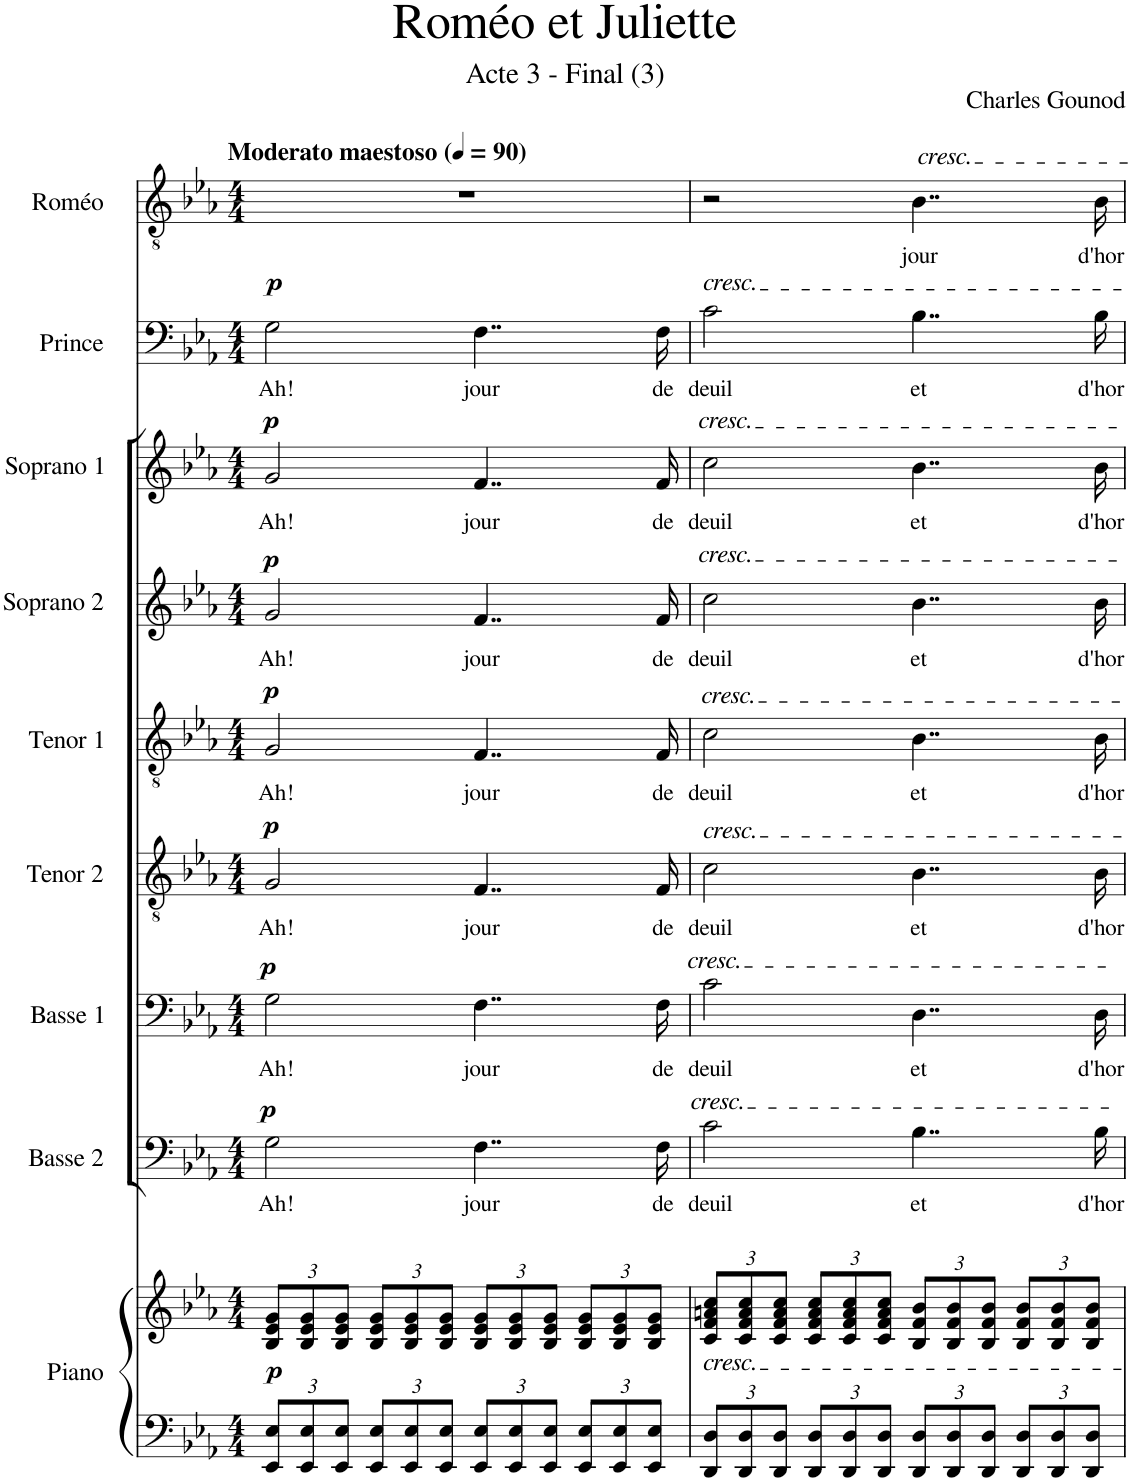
**kern	**kern	**dynam	**kern	**text	**dynam	**kern	**text	**dynam	**kern	**text	**dynam	**kern	**text	**dynam	**kern	**text	**dynam	**kern	**text	**dynam	**kern	**text	**dynam	**kern	**text
*part9	*part9	*part9	*part8	*part8	*part8	*part7	*part7	*part7	*part6	*part6	*part6	*part5	*part5	*part5	*part4	*part4	*part4	*part3	*part3	*part3	*part2	*part2	*part2	*part1	*part1
*staff10	*staff9	*staff9/10	*staff8	*staff8	*staff8	*staff7	*staff7	*staff7	*staff6	*staff6	*staff6	*staff5	*staff5	*staff5	*staff4	*staff4	*staff4	*staff3	*staff3	*staff3	*staff2	*staff2	*staff2	*staff1	*staff1
*I"Piano	*	*	*I"Basse 2	*	*	*I"Basse 1	*	*	*I"Tenor 2	*	*	*I"Tenor 1	*	*	*I"Soprano 2	*	*	*I"Soprano 1	*	*	*I"Prince	*	*	*I"Roméo	*
*I'Pno.	*	*	*I'B2	*	*	*I'B1	*	*	*I'T2	*	*	*I'T1	*	*	*I'S2	*	*	*I'S1	*	*	*I'Pr.	*	*	*I'R.	*
*clefF4	*clefG2	*	*clefF4	*	*	*clefF4	*	*	*clefGv2	*	*	*clefGv2	*	*	*clefG2	*	*	*clefG2	*	*	*clefF4	*	*	*clefGv2	*
*k[b-e-a-]	*k[b-e-a-]	*	*k[b-e-a-]	*	*	*k[b-e-a-]	*	*	*k[b-e-a-]	*	*	*k[b-e-a-]	*	*	*k[b-e-a-]	*	*	*k[b-e-a-]	*	*	*k[b-e-a-]	*	*	*k[b-e-a-]	*
*M4/4	*M4/4	*	*M4/4	*	*	*M4/4	*	*	*M4/4	*	*	*M4/4	*	*	*M4/4	*	*	*M4/4	*	*	*M4/4	*	*	*M4/4	*
*MM90	*MM90	*	*MM90	*	*	*MM90	*	*	*MM90	*	*	*MM90	*	*	*MM90	*	*	*MM90	*	*	*MM90	*	*	*MM90	*
*Xbrackettup	*Xbrackettup	*	*	*	*	*	*	*	*	*	*	*	*	*	*	*	*	*	*	*	*	*	*	*	*
=1	=1	=1	=1	=1	=1	=1	=1	=1	=1	=1	=1	=1	=1	=1	=1	=1	=1	=1	=1	=1	=1	=1	=1	=1	=1
!	!	!	!	!	!	!	!	!	!	!	!	!	!	!	!	!	!	!	!	!	!	!	!	!LO:TX:a:B:t=Moderato maestoso	!
!	!	!LO:DY:b	!	!LO:LY:b	!LO:DY:a	!	!LO:LY:b	!LO:DY:a	!	!LO:LY:b	!LO:DY:a	!	!LO:LY:b	!LO:DY:a	!	!LO:LY:b	!LO:DY:a	!	!LO:LY:b	!LO:DY:a	!	!LO:LY:b	!LO:DY:a	!	!
12EE-/ 12E-/L	12B-/ 12e-/ 12g/L	p	2G\	Ah!	p	2G\	Ah!	p	2G/	Ah!	p	2G/	Ah!	p	2g/	Ah!	p	2g/	Ah!	p	2G\	Ah!	p	1r	.
12EE-/ 12E-/	12B-/ 12e-/ 12g/	.	.	.	.	.	.	.	.	.	.	.	.	.	.	.	.	.	.	.	.	.	.	.	.
12EE-/ 12E-/J	12B-/ 12e-/ 12g/J	.	.	.	.	.	.	.	.	.	.	.	.	.	.	.	.	.	.	.	.	.	.	.	.
12EE-/ 12E-/L	12B-/ 12e-/ 12g/L	.	.	.	.	.	.	.	.	.	.	.	.	.	.	.	.	.	.	.	.	.	.	.	.
12EE-/ 12E-/	12B-/ 12e-/ 12g/	.	.	.	.	.	.	.	.	.	.	.	.	.	.	.	.	.	.	.	.	.	.	.	.
12EE-/ 12E-/J	12B-/ 12e-/ 12g/J	.	.	.	.	.	.	.	.	.	.	.	.	.	.	.	.	.	.	.	.	.	.	.	.
!	!	!	!	!LO:LY:b	!	!	!LO:LY:b	!	!	!LO:LY:b	!	!	!LO:LY:b	!	!	!LO:LY:b	!	!	!LO:LY:b	!	!	!LO:LY:b	!	!	!
12EE-/ 12E-/L	12B-/ 12e-/ 12g/L	.	4..F\	jour	.	4..F\	jour	.	4..F/	jour	.	4..F/	jour	.	4..f/	jour	.	4..f/	jour	.	4..F\	jour	.	.	.
12EE-/ 12E-/	12B-/ 12e-/ 12g/	.	.	.	.	.	.	.	.	.	.	.	.	.	.	.	.	.	.	.	.	.	.	.	.
12EE-/ 12E-/J	12B-/ 12e-/ 12g/J	.	.	.	.	.	.	.	.	.	.	.	.	.	.	.	.	.	.	.	.	.	.	.	.
12EE-/ 12E-/L	12B-/ 12e-/ 12g/L	.	.	.	.	.	.	.	.	.	.	.	.	.	.	.	.	.	.	.	.	.	.	.	.
12EE-/ 12E-/	12B-/ 12e-/ 12g/	.	.	.	.	.	.	.	.	.	.	.	.	.	.	.	.	.	.	.	.	.	.	.	.
12EE-/ 12E-/J	12B-/ 12e-/ 12g/J	.	.	.	.	.	.	.	.	.	.	.	.	.	.	.	.	.	.	.	.	.	.	.	.
!	!	!	!	!LO:LY:b	!	!	!LO:LY:b	!	!	!LO:LY:b	!	!	!LO:LY:b	!	!	!LO:LY:b	!	!	!LO:LY:b	!	!	!LO:LY:b	!	!	!
.	.	.	16F\	de	.	16F\	de	.	16F/	de	.	16F/	de	.	16f/	de	.	16f/	de	.	16F\	de	.	.	.
=2	=2	=2	=2	=2	=2	=2	=2	=2	=2	=2	=2	=2	=2	=2	=2	=2	=2	=2	=2	=2	=2	=2	=2	=2	=2
!	!	!	!	!	!	!	!	!	!	!	!	!	!	!	!	!	!	!	!	!	!LO:TX:a:i:t=cresc.	!	!	!	!
!	!	!	!	!	!	!	!	!	!	!	!	!	!	!	!	!	!	!LO:TX:a:i:t=cresc.	!	!	!	!	!	!	!
!	!	!	!	!	!	!	!	!	!	!	!	!	!	!	!LO:TX:a:i:t=cresc.	!	!	!	!	!	!	!	!	!	!
!	!	!	!	!	!	!	!	!	!	!	!	!LO:TX:a:i:t=cresc.	!	!	!	!	!	!	!	!	!	!	!	!	!
!	!	!	!	!	!	!	!	!	!LO:TX:a:i:t=cresc.	!	!	!	!	!	!	!	!	!	!	!	!	!	!	!	!
!	!	!	!	!	!	!LO:TX:a:i:t=cresc.	!	!	!	!	!	!	!	!	!	!	!	!	!	!	!	!	!	!	!
!	!	!	!LO:TX:a:i:t=cresc.	!	!	!	!	!	!	!	!	!	!	!	!	!	!	!	!	!	!	!	!	!	!
!	!LO:TX:b:i:t=cresc.	!	!	!	!	!	!	!	!	!	!	!	!	!	!	!	!	!	!	!	!	!	!	!	!
!	!	!	!	!LO:LY:b	!	!	!LO:LY:b	!	!	!LO:LY:b	!	!	!LO:LY:b	!	!	!LO:LY:b	!	!	!LO:LY:b	!	!	!LO:LY:b	!	!	!
12DD/ 12D/L	12c/ 12f/ 12an/ 12cc/L	.	2c\	deuil	.	2c\	deuil	.	2c\	deuil	.	2c\	deuil	.	2cc\	deuil	.	2cc\	deuil	.	2c\	deuil	.	2r	.
12DD/ 12D/	12c/ 12f/ 12a/ 12cc/	.	.	.	.	.	.	.	.	.	.	.	.	.	.	.	.	.	.	.	.	.	.	.	.
12DD/ 12D/J	12c/ 12f/ 12a/ 12cc/J	.	.	.	.	.	.	.	.	.	.	.	.	.	.	.	.	.	.	.	.	.	.	.	.
12DD/ 12D/L	12c/ 12f/ 12a/ 12cc/L	.	.	.	.	.	.	.	.	.	.	.	.	.	.	.	.	.	.	.	.	.	.	.	.
12DD/ 12D/	12c/ 12f/ 12a/ 12cc/	.	.	.	.	.	.	.	.	.	.	.	.	.	.	.	.	.	.	.	.	.	.	.	.
12DD/ 12D/J	12c/ 12f/ 12a/ 12cc/J	.	.	.	.	.	.	.	.	.	.	.	.	.	.	.	.	.	.	.	.	.	.	.	.
!	!	!	!	!	!	!	!	!	!	!	!	!	!	!	!	!	!	!	!	!	!	!	!	!LO:TX:a:i:t=cresc.	!
!	!	!	!	!LO:LY:b	!	!	!LO:LY:b	!	!	!LO:LY:b	!	!	!LO:LY:b	!	!	!LO:LY:b	!	!	!LO:LY:b	!	!	!LO:LY:b	!	!	!LO:LY:b
12DD/ 12D/L	12B-/ 12f/ 12b-/L	.	4..B-\	et	.	4..D\	et	.	4..B-\	et	.	4..B-\	et	.	4..b-\	et	.	4..b-\	et	.	4..B-\	et	.	4..B-\	jour
12DD/ 12D/	12B-/ 12f/ 12b-/	.	.	.	.	.	.	.	.	.	.	.	.	.	.	.	.	.	.	.	.	.	.	.	.
12DD/ 12D/J	12B-/ 12f/ 12b-/J	.	.	.	.	.	.	.	.	.	.	.	.	.	.	.	.	.	.	.	.	.	.	.	.
12DD/ 12D/L	12B-/ 12f/ 12b-/L	.	.	.	.	.	.	.	.	.	.	.	.	.	.	.	.	.	.	.	.	.	.	.	.
12DD/ 12D/	12B-/ 12f/ 12b-/	.	.	.	.	.	.	.	.	.	.	.	.	.	.	.	.	.	.	.	.	.	.	.	.
12DD/ 12D/J	12B-/ 12f/ 12b-/J	.	.	.	.	.	.	.	.	.	.	.	.	.	.	.	.	.	.	.	.	.	.	.	.
!	!	!	!	!LO:LY:b	!	!	!LO:LY:b	!	!	!LO:LY:b	!	!	!LO:LY:b	!	!	!LO:LY:b	!	!	!LO:LY:b	!	!	!LO:LY:b	!	!	!LO:LY:b
.	.	.	16B-\	d'hor-	.	16D\	d'hor-	.	16B-\	d'hor-	.	16B-\	d'hor-	.	16b-\	d'hor-	.	16b-\	d'hor-	.	16B-\	d'hor-	.	16B-\	d'hor-
=	=	=	=	=	=	=	=	=	=	=	=	=	=	=	=	=	=	=	=	=	=	=	=	=	=
*-	*-	*-	*-	*-	*-	*-	*-	*-	*-	*-	*-	*-	*-	*-	*-	*-	*-	*-	*-	*-	*-	*-	*-	*-	*-
